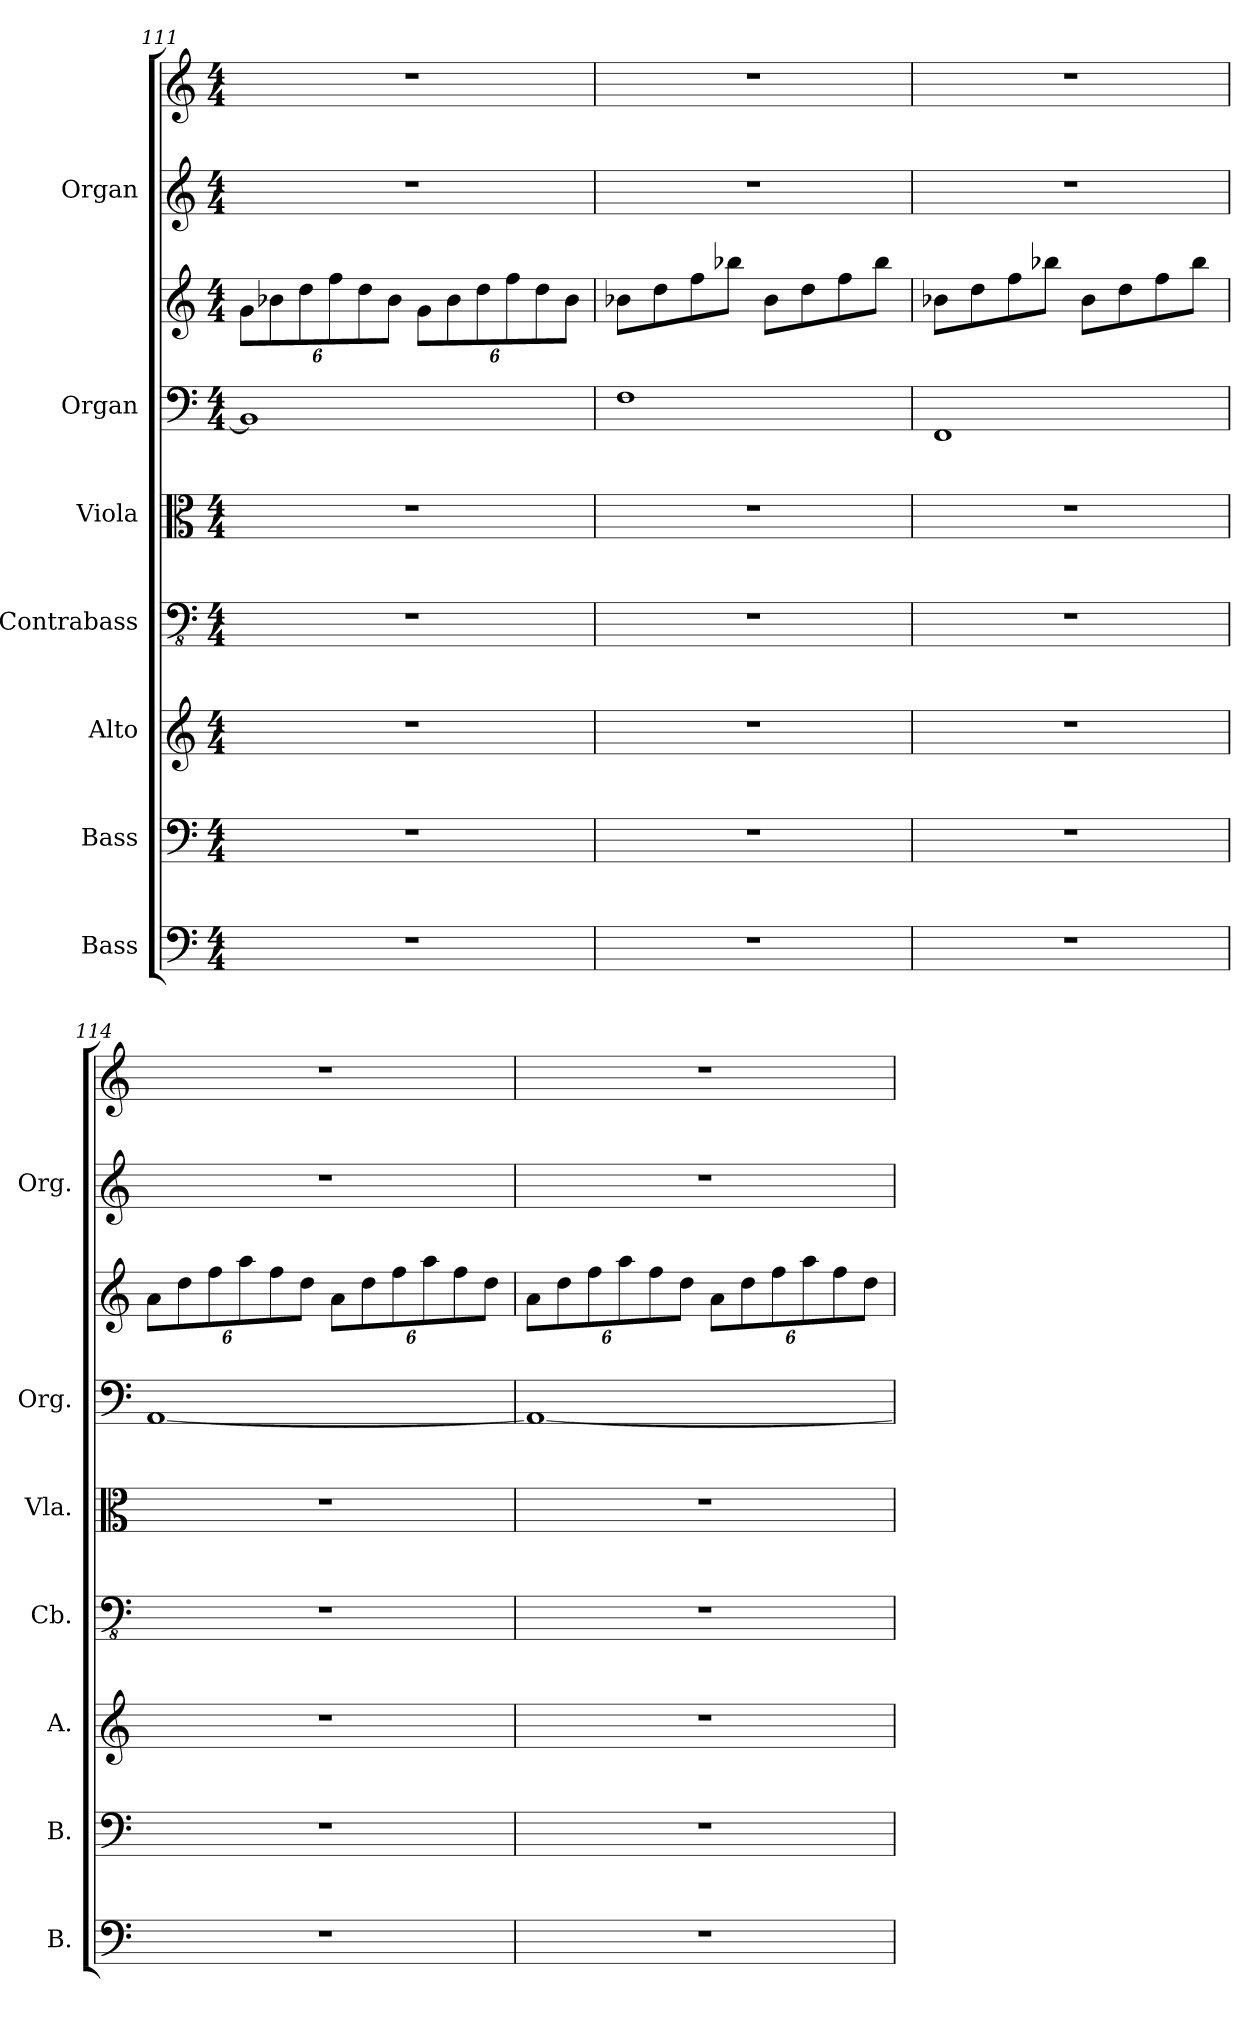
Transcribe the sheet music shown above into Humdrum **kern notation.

**kern	**kern	**kern	**kern	**kern	**kern	**kern	**kern	**kern
*part7	*part6	*part5	*part4	*part3	*part2	*part2	*part1	*part1
*staff9	*staff8	*staff7	*staff6	*staff5	*staff4	*staff3	*staff2	*staff1
*I"Bass	*I"Bass	*I"Alto	*I"Contrabass	*I"Viola	*I"Organ	*	*I"Organ	*
*I'B.	*I'B.	*I'A.	*I'Cb.	*I'Vla.	*I'Org.	*	*I'Org.	*
!!LO:PB:g=z
*clefF4	*clefF4	*clefG2	*clefFv4	*clefC3	*clefF4	*clefG2	*clefG2	*clefG2
*	*	*	*ITrd7c12	*	*	*	*	*
*k[]	*k[]	*k[]	*k[]	*k[]	*k[]	*k[]	*k[]	*k[]
*M4/4	*M4/4	*M4/4	*M4/4	*M4/4	*M4/4	*M4/4	*M4/4	*M4/4
*	*	*	*	*	*	*Xbrackettup	*	*
=111	=111	=111	=111	=111	=111	=111	=111	=111
1r	1r	1r	1r	1r	1BB-]	12g\L	1r	1r
.	.	.	.	.	.	12b-X\	.	.
.	.	.	.	.	.	12dd\	.	.
.	.	.	.	.	.	12ff\	.	.
.	.	.	.	.	.	12dd\	.	.
.	.	.	.	.	.	12b-\J	.	.
.	.	.	.	.	.	12g\L	.	.
.	.	.	.	.	.	12b-\	.	.
.	.	.	.	.	.	12dd\	.	.
.	.	.	.	.	.	12ff\	.	.
.	.	.	.	.	.	12dd\	.	.
.	.	.	.	.	.	12b-\J	.	.
=112	=112	=112	=112	=112	=112	=112	=112	=112
1r	1r	1r	1r	1r	1F	8b-X\L	1r	1r
.	.	.	.	.	.	8dd\	.	.
.	.	.	.	.	.	8ff\	.	.
.	.	.	.	.	.	8bb-X\J	.	.
.	.	.	.	.	.	8b-\L	.	.
.	.	.	.	.	.	8dd\	.	.
.	.	.	.	.	.	8ff\	.	.
.	.	.	.	.	.	8bb-\J	.	.
=113	=113	=113	=113	=113	=113	=113	=113	=113
1r	1r	1r	1r	1r	1FF	8b-X\L	1r	1r
.	.	.	.	.	.	8dd\	.	.
.	.	.	.	.	.	8ff\	.	.
.	.	.	.	.	.	8bb-X\J	.	.
.	.	.	.	.	.	8b-\L	.	.
.	.	.	.	.	.	8dd\	.	.
.	.	.	.	.	.	8ff\	.	.
.	.	.	.	.	.	8bb-\J	.	.
=114	=114	=114	=114	=114	=114	=114	=114	=114
1r	1r	1r	1r	1r	[1AA	12a\L	1r	1r
.	.	.	.	.	.	12dd\	.	.
.	.	.	.	.	.	12ff\	.	.
.	.	.	.	.	.	12aa\	.	.
.	.	.	.	.	.	12ff\	.	.
.	.	.	.	.	.	12dd\J	.	.
.	.	.	.	.	.	12a\L	.	.
.	.	.	.	.	.	12dd\	.	.
.	.	.	.	.	.	12ff\	.	.
.	.	.	.	.	.	12aa\	.	.
.	.	.	.	.	.	12ff\	.	.
.	.	.	.	.	.	12dd\J	.	.
!!LO:PB:g=z
=115	=115	=115	=115	=115	=115	=115	=115	=115
1r	1r	1r	1r	1r	1AA_	12a\L	1r	1r
.	.	.	.	.	.	12dd\	.	.
.	.	.	.	.	.	12ff\	.	.
.	.	.	.	.	.	12aa\	.	.
.	.	.	.	.	.	12ff\	.	.
.	.	.	.	.	.	12dd\J	.	.
.	.	.	.	.	.	12a\L	.	.
.	.	.	.	.	.	12dd\	.	.
.	.	.	.	.	.	12ff\	.	.
.	.	.	.	.	.	12aa\	.	.
.	.	.	.	.	.	12ff\	.	.
.	.	.	.	.	.	12dd\J	.	.
=	=	=	=	=	=	=	=	=
*-	*-	*-	*-	*-	*-	*-	*-	*-
